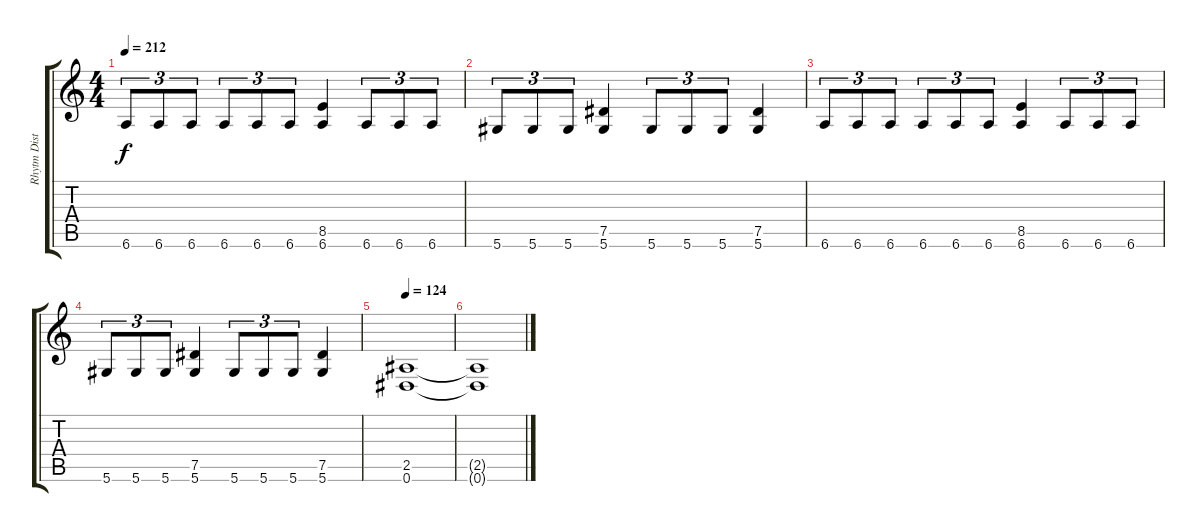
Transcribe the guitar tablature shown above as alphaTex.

\track ("Rhytm Distortion" "Rhytm Dist") {instrument distortionguitar}
\staff {score tabs}
\tuning (Eb4 Bb3 Gb3 Db3 Ab2 Eb2) {hide}
\ts (4 4)
\tempo 212
\clef g2
\ks c
6.6.8{tu (3 2) dy f} 6.6.8{tu (3 2)} 6.6.8{tu (3 2)} 6.6.8{tu (3 2)} 6.6.8{tu (3 2)} 6.6.8{tu (3 2)} (8.5 6.6).4 6.6.8{tu (3 2)} 6.6.8{tu (3 2)} 6.6.8{tu (3 2)} |
5.6.8{tu (3 2)} 5.6.8{tu (3 2)} 5.6.8{tu (3 2)} (7.5 5.6).4 5.6.8{tu (3 2)} 5.6.8{tu (3 2)} 5.6.8{tu (3 2)} (7.5 5.6).4 |
6.6.8{tu (3 2)} 6.6.8{tu (3 2)} 6.6.8{tu (3 2)} 6.6.8{tu (3 2)} 6.6.8{tu (3 2)} 6.6.8{tu (3 2)} (8.5 6.6).4 6.6.8{tu (3 2)} 6.6.8{tu (3 2)} 6.6.8{tu (3 2)} |
5.6.8{tu (3 2)} 5.6.8{tu (3 2)} 5.6.8{tu (3 2)} (7.5 5.6).4 5.6.8{tu (3 2)} 5.6.8{tu (3 2)} 5.6.8{tu (3 2)} (7.5 5.6).4 |
\tempo 124
(2.5 0.6).1 |
(2.5{t} 0.6{t}).1
